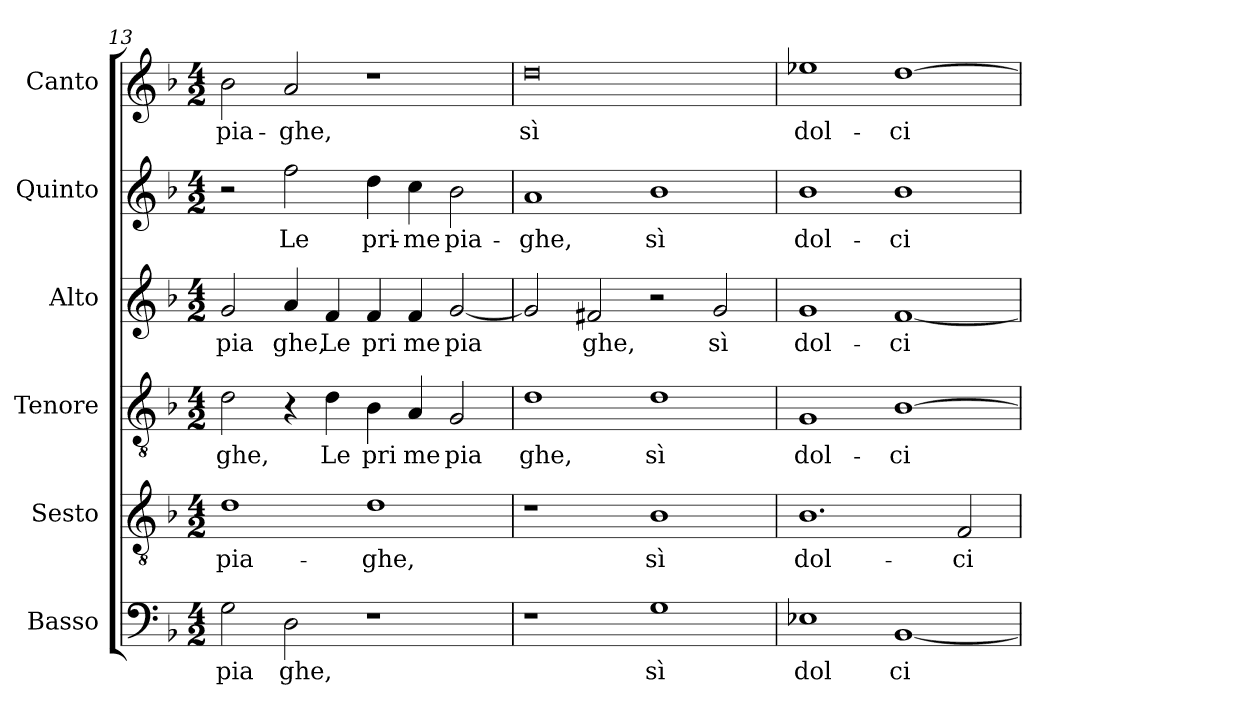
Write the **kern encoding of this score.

**kern	**text	**kern	**text	**kern	**text	**kern	**text	**kern	**text	**kern	**text
*part6	*part6	*part5	*part5	*part4	*part4	*part3	*part3	*part2	*part2	*part1	*part1
*staff6	*staff6	*staff5	*staff5	*staff4	*staff4	*staff3	*staff3	*staff2	*staff2	*staff1	*staff1
*I"Basso	*	*I"Sesto	*	*I"Tenore	*	*I"Alto	*	*I"Quinto	*	*I"Canto	*
*I'Basso	*	*I'Sesto	*	*I'Tenore	*	*I'Alto	*	*I'Quinto	*	*I'Canto	*
*clefF4	*	*clefGv2	*	*clefGv2	*	*clefG2	*	*clefG2	*	*clefG2	*
*k[b-]	*	*k[b-]	*	*k[b-]	*	*k[b-]	*	*k[b-]	*	*k[b-]	*
*F:	*	*F:	*	*F:	*	*F:	*	*F:	*	*F:	*
*M4/2	*	*M4/2	*	*M4/2	*	*M4/2	*	*M4/2	*	*M4/2	*
=13	=13	=13	=13	=13	=13	=13	=13	=13	=13	=13	=13
!	!LO:LY:b:cj	!	!LO:LY:b:cj	!	!LO:LY:b:cj	!	!LO:LY:b:cj	!	!	!	!LO:LY:b:cj
2G\	pia	1d	pia-	2d\	ghe,	2g/	pia	2r	.	2b-\	pia-
!	!LO:LY:b:cj	!	!	!	!	!	!LO:LY:b:cj	!	!LO:LY:b:cj	!	!LO:LY:b:cj
2D\	ghe,	.	.	4r	.	4a/	ghe,	2ff\	Le	2a/	-ghe,
!	!	!	!	!	!LO:LY:b:cj	!	!LO:LY:b:cj	!	!	!	!
.	.	.	.	4d\	Le	4f/	Le	.	.	.	.
!	!	!	!LO:LY:b:cj	!	!LO:LY:b:cj	!	!LO:LY:b:cj	!	!LO:LY:b:cj	!	!
1r	.	1d	-ghe,	4B-\	pri	4f/	pri	4dd\	pri-	1r	.
!	!	!	!	!	!LO:LY:b:cj	!	!LO:LY:b:cj	!	!LO:LY:b:cj	!	!
.	.	.	.	4A/	me	4f/	me	4cc\	-me	.	.
!	!	!	!	!	!LO:LY:b:cj	!	!LO:LY:b	!	!LO:LY:b:cj	!	!
.	.	.	.	2G/	pia	[<2g/	pia	2b-\	pia-	.	.
=14	=14	=14	=14	=14	=14	=14	=14	=14	=14	=14	=14
!	!	!	!	!	!LO:LY:b:cj	!	!	!	!LO:LY:b:cj	!	!LO:LY:b:cj
1r	.	1r	.	1d	ghe,	2g/]	.	1a	-ghe,	0dd	sì
!	!	!	!	!	!	!	!LO:LY:b:cj	!	!	!	!
.	.	.	.	.	.	2f#X/	ghe,	.	.	.	.
!	!LO:LY:b:cj	!	!LO:LY:b:cj	!	!LO:LY:b:cj	!	!	!	!LO:LY:b:cj	!	!
1G	sì	1B-	sì	1d	sì	2r	.	1b-	sì	.	.
!	!	!	!	!	!	!	!LO:LY:b:cj	!	!	!	!
.	.	.	.	.	.	2g/	sì	.	.	.	.
!!LO:PB:g=z
=15	=15	=15	=15	=15	=15	=15	=15	=15	=15	=15	=15
!	!LO:LY:b:cj	!	!LO:LY:b:cj	!	!LO:LY:b:cj	!	!LO:LY:b:cj	!	!LO:LY:b:cj	!	!LO:LY:b:cj
1E-X	dol	1.B-	dol-	1G	dol-	1g	dol-	1b-	dol-	1ee-X	dol-
!	!LO:LY:b:cj	!	!	!	!LO:LY:b:cj	!	!LO:LY:b:cj	!	!LO:LY:b:cj	!	!LO:LY:b:cj
[<1BB-	ci	.	.	[>1B-	-ci	[<1f	-ci	1b-	-ci	[>1dd	-ci
!	!	!	!LO:LY:b:cj	!	!	!	!	!	!	!	!
.	.	2F/	-ci	.	.	.	.	.	.	.	.
=	=	=	=	=	=	=	=	=	=	=	=
*-	*-	*-	*-	*-	*-	*-	*-	*-	*-	*-	*-
